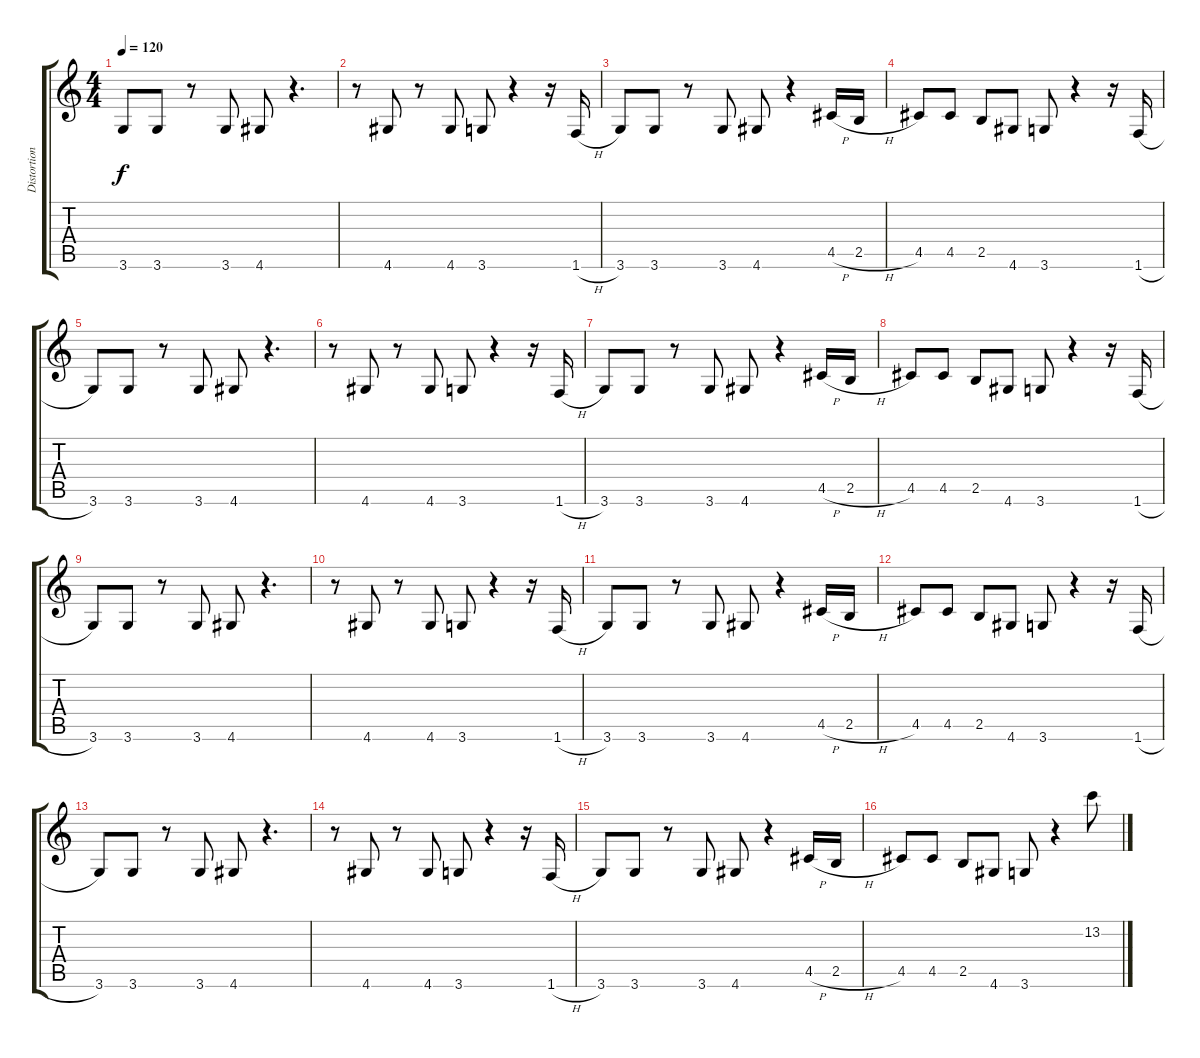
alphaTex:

\track ("Distortion Guitar" "Distortion") {instrument distortionguitar}
\staff {score tabs}
\tuning (E4 B3 G3 D3 A2 E2) {hide}
\ts (4 4)
\tempo 120
\clef g2
\ks c
3.6.8{dy f} 3.6.8 r.8 3.6.8 4.6.8 r.4{d} |
r.8 4.6.8 r.8 4.6.8 3.6.8 r.4 r.16 1.6{h}.16 |
3.6.8 3.6.8 r.8 3.6.8 4.6.8 r.4 4.5{h}.16 2.5{h}.16 |
4.5.8 4.5.8 2.5.8 4.6.8 3.6.8 r.4 r.16 1.6{h}.16 |
3.6.8 3.6.8 r.8 3.6.8 4.6.8 r.4{d} |
r.8 4.6.8 r.8 4.6.8 3.6.8 r.4 r.16 1.6{h}.16 |
3.6.8 3.6.8 r.8 3.6.8 4.6.8 r.4 4.5{h}.16 2.5{h}.16 |
4.5.8 4.5.8 2.5.8 4.6.8 3.6.8 r.4 r.16 1.6{h}.16 |
3.6.8 3.6.8 r.8 3.6.8 4.6.8 r.4{d} |
r.8 4.6.8 r.8 4.6.8 3.6.8 r.4 r.16 1.6{h}.16 |
3.6.8 3.6.8 r.8 3.6.8 4.6.8 r.4 4.5{h}.16 2.5{h}.16 |
4.5.8 4.5.8 2.5.8 4.6.8 3.6.8 r.4 r.16 1.6{h}.16 |
3.6.8 3.6.8 r.8 3.6.8 4.6.8 r.4{d} |
r.8 4.6.8 r.8 4.6.8 3.6.8 r.4 r.16 1.6{h}.16 |
3.6.8 3.6.8 r.8 3.6.8 4.6.8 r.4 4.5{h}.16 2.5{h}.16 |
4.5.8 4.5.8 2.5.8 4.6.8 3.6.8 r.4 13.2.8
